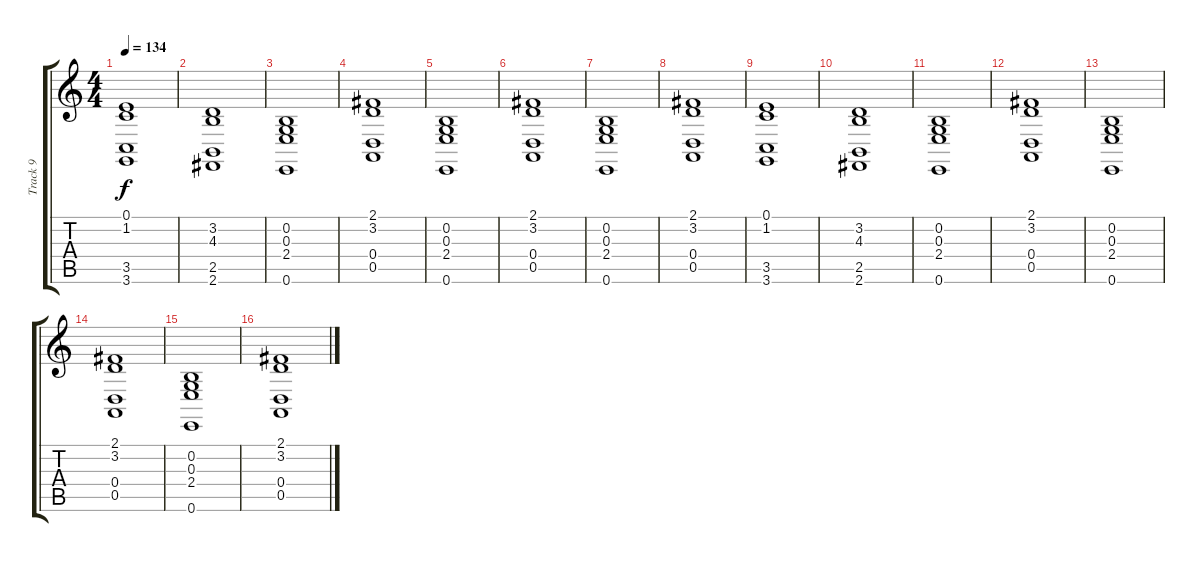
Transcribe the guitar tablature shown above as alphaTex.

\track ("Track 9" "Track 9") {instrument pad4choir}
\staff {score tabs}
\tuning (E4 B3 G3 D3 A2 E2) {hide}
\ts (4 4)
\tempo 134
\clef g2
\ks c
(0.1 1.2 3.5 3.6).1{dy f} |
(3.2 4.3 2.5 2.6).1 |
(0.2 0.3 2.4 0.6).1 |
(2.1 3.2 0.4 0.5).1 |
(0.2 0.3 2.4 0.6).1 |
(2.1 3.2 0.4 0.5).1 |
(0.2 0.3 2.4 0.6).1 |
(2.1 3.2 0.4 0.5).1 |
(0.1 1.2 3.5 3.6).1 |
(3.2 4.3 2.5 2.6).1 |
(0.2 0.3 2.4 0.6).1 |
(2.1 3.2 0.4 0.5).1 |
(0.2 0.3 2.4 0.6).1 |
(2.1 3.2 0.4 0.5).1 |
(0.2 0.3 2.4 0.6).1 |
(2.1 3.2 0.4 0.5).1
